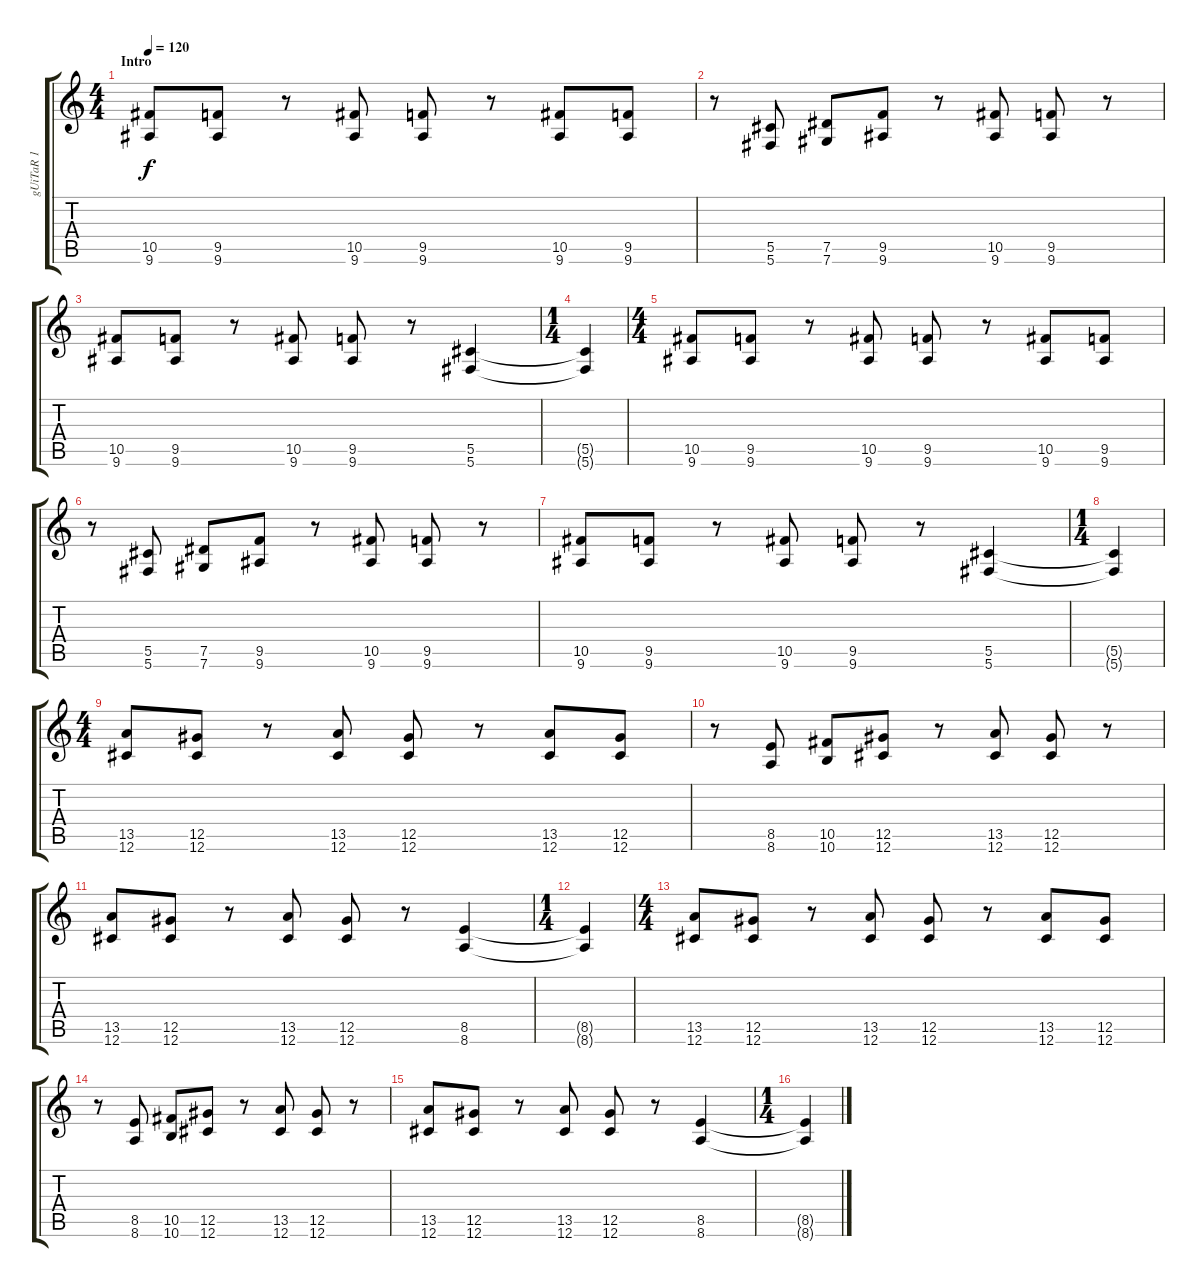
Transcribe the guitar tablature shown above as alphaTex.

\track ("gUiTaR 1" "gUiTaR 1") {instrument overdrivenguitar}
\staff {score tabs}
\tuning (Eb4 Bb3 Gb3 Db3 Ab2 Db2) {hide}
\ts (4 4)
\section ("" "Intro")
\tempo 120
\clef g2
\ks c
(10.5 9.6).8{dy f instrument overdrivenguitar} (9.5 9.6).8 r.8 (10.5 9.6).8 (9.5 9.6).8 r.8 (10.5 9.6).8 (9.5 9.6).8 |
r.8 (5.5 5.6).8 (7.5 7.6).8 (9.5 9.6).8 r.8 (10.5 9.6).8 (9.5 9.6).8 r.8 |
(10.5 9.6).8 (9.5 9.6).8 r.8 (10.5 9.6).8 (9.5 9.6).8 r.8 (5.5 5.6).4 |
\ts (1 4)
(5.5{t} 5.6{t}).4 |
\ts (4 4)
(10.5 9.6).8 (9.5 9.6).8 r.8 (10.5 9.6).8 (9.5 9.6).8 r.8 (10.5 9.6).8 (9.5 9.6).8 |
r.8 (5.5 5.6).8 (7.5 7.6).8 (9.5 9.6).8 r.8 (10.5 9.6).8 (9.5 9.6).8 r.8 |
(10.5 9.6).8 (9.5 9.6).8 r.8 (10.5 9.6).8 (9.5 9.6).8 r.8 (5.5 5.6).4 |
\ts (1 4)
(5.5{t} 5.6{t}).4 |
\ts (4 4)
(13.5 12.6).8 (12.5 12.6).8 r.8 (13.5 12.6).8 (12.5 12.6).8 r.8 (13.5 12.6).8 (12.5 12.6).8 |
r.8 (8.5 8.6).8 (10.5 10.6).8 (12.5 12.6).8 r.8 (13.5 12.6).8 (12.5 12.6).8 r.8 |
(13.5 12.6).8 (12.5 12.6).8 r.8 (13.5 12.6).8 (12.5 12.6).8 r.8 (8.5 8.6).4 |
\ts (1 4)
(8.5{t} 8.6{t}).4 |
\ts (4 4)
(13.5 12.6).8 (12.5 12.6).8 r.8 (13.5 12.6).8 (12.5 12.6).8 r.8 (13.5 12.6).8 (12.5 12.6).8 |
r.8 (8.5 8.6).8 (10.5 10.6).8 (12.5 12.6).8 r.8 (13.5 12.6).8 (12.5 12.6).8 r.8 |
(13.5 12.6).8 (12.5 12.6).8 r.8 (13.5 12.6).8 (12.5 12.6).8 r.8 (8.5 8.6).4 |
\ts (1 4)
(8.5{t} 8.6{t}).4
